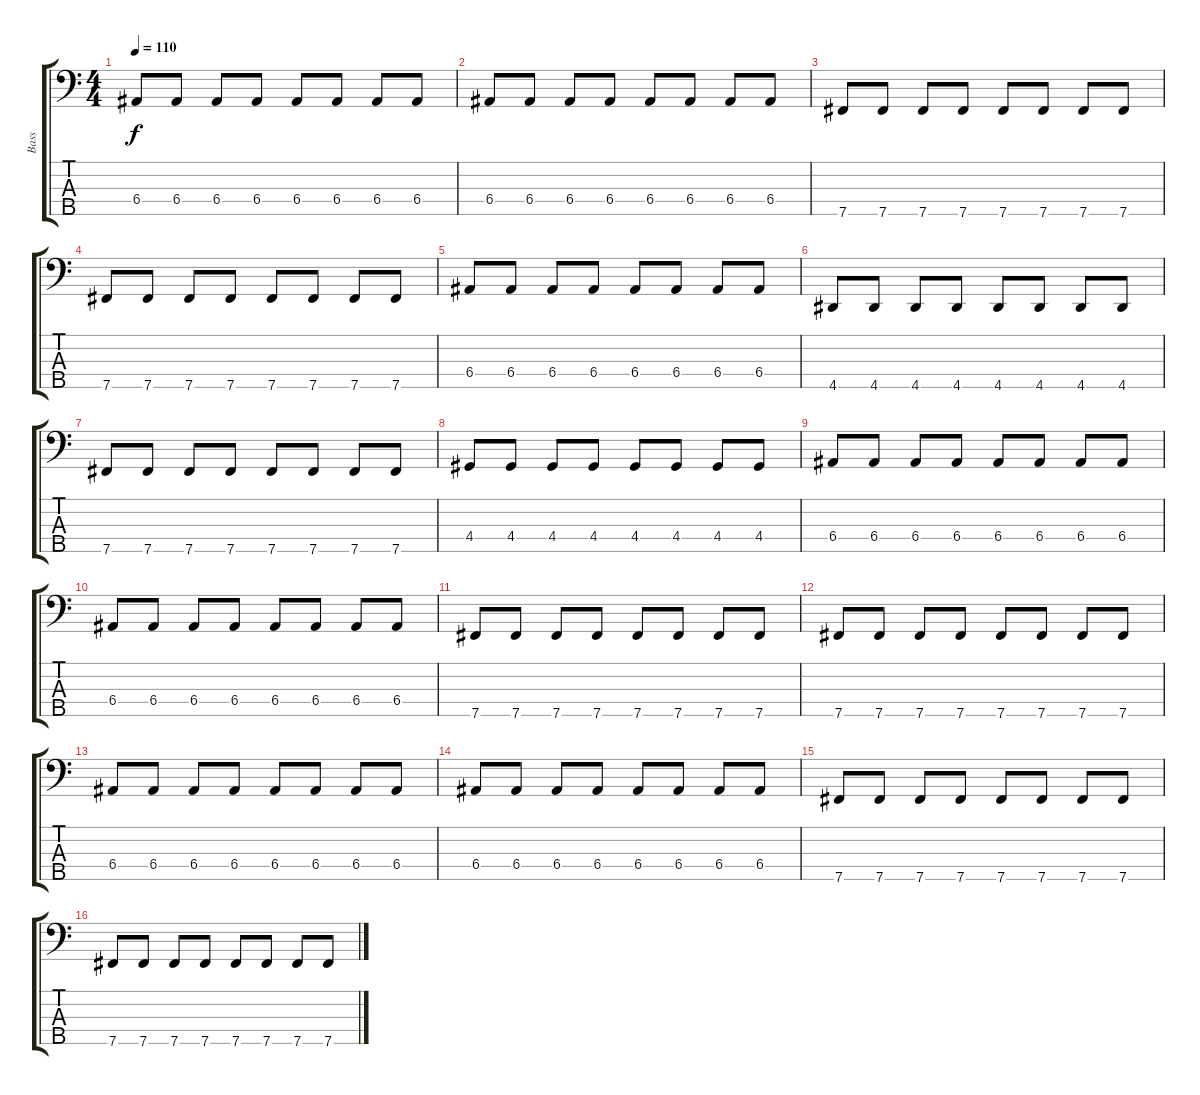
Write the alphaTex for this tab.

\track ("Bass" "Bass") {instrument electricbassfinger}
\staff {score tabs}
\tuning (G2 D2 A1 E1 B0) {hide}
\ts (4 4)
\tempo 110
\clef f4
\ks c
6.4.8{dy f} 6.4.8 6.4.8 6.4.8 6.4.8 6.4.8 6.4.8 6.4.8 |
6.4.8 6.4.8 6.4.8 6.4.8 6.4.8 6.4.8 6.4.8 6.4.8 |
7.5.8 7.5.8 7.5.8 7.5.8 7.5.8 7.5.8 7.5.8 7.5.8 |
7.5.8 7.5.8 7.5.8 7.5.8 7.5.8 7.5.8 7.5.8 7.5.8 |
6.4.8 6.4.8 6.4.8 6.4.8 6.4.8 6.4.8 6.4.8 6.4.8 |
4.5.8 4.5.8 4.5.8 4.5.8 4.5.8 4.5.8 4.5.8 4.5.8 |
7.5.8 7.5.8 7.5.8 7.5.8 7.5.8 7.5.8 7.5.8 7.5.8 |
4.4.8 4.4.8 4.4.8 4.4.8 4.4.8 4.4.8 4.4.8 4.4.8 |
6.4.8 6.4.8 6.4.8 6.4.8 6.4.8 6.4.8 6.4.8 6.4.8 |
6.4.8 6.4.8 6.4.8 6.4.8 6.4.8 6.4.8 6.4.8 6.4.8 |
7.5.8 7.5.8 7.5.8 7.5.8 7.5.8 7.5.8 7.5.8 7.5.8 |
7.5.8 7.5.8 7.5.8 7.5.8 7.5.8 7.5.8 7.5.8 7.5.8 |
6.4.8 6.4.8 6.4.8 6.4.8 6.4.8 6.4.8 6.4.8 6.4.8 |
6.4.8 6.4.8 6.4.8 6.4.8 6.4.8 6.4.8 6.4.8 6.4.8 |
7.5.8 7.5.8 7.5.8 7.5.8 7.5.8 7.5.8 7.5.8 7.5.8 |
7.5.8 7.5.8 7.5.8 7.5.8 7.5.8 7.5.8 7.5.8 7.5.8
